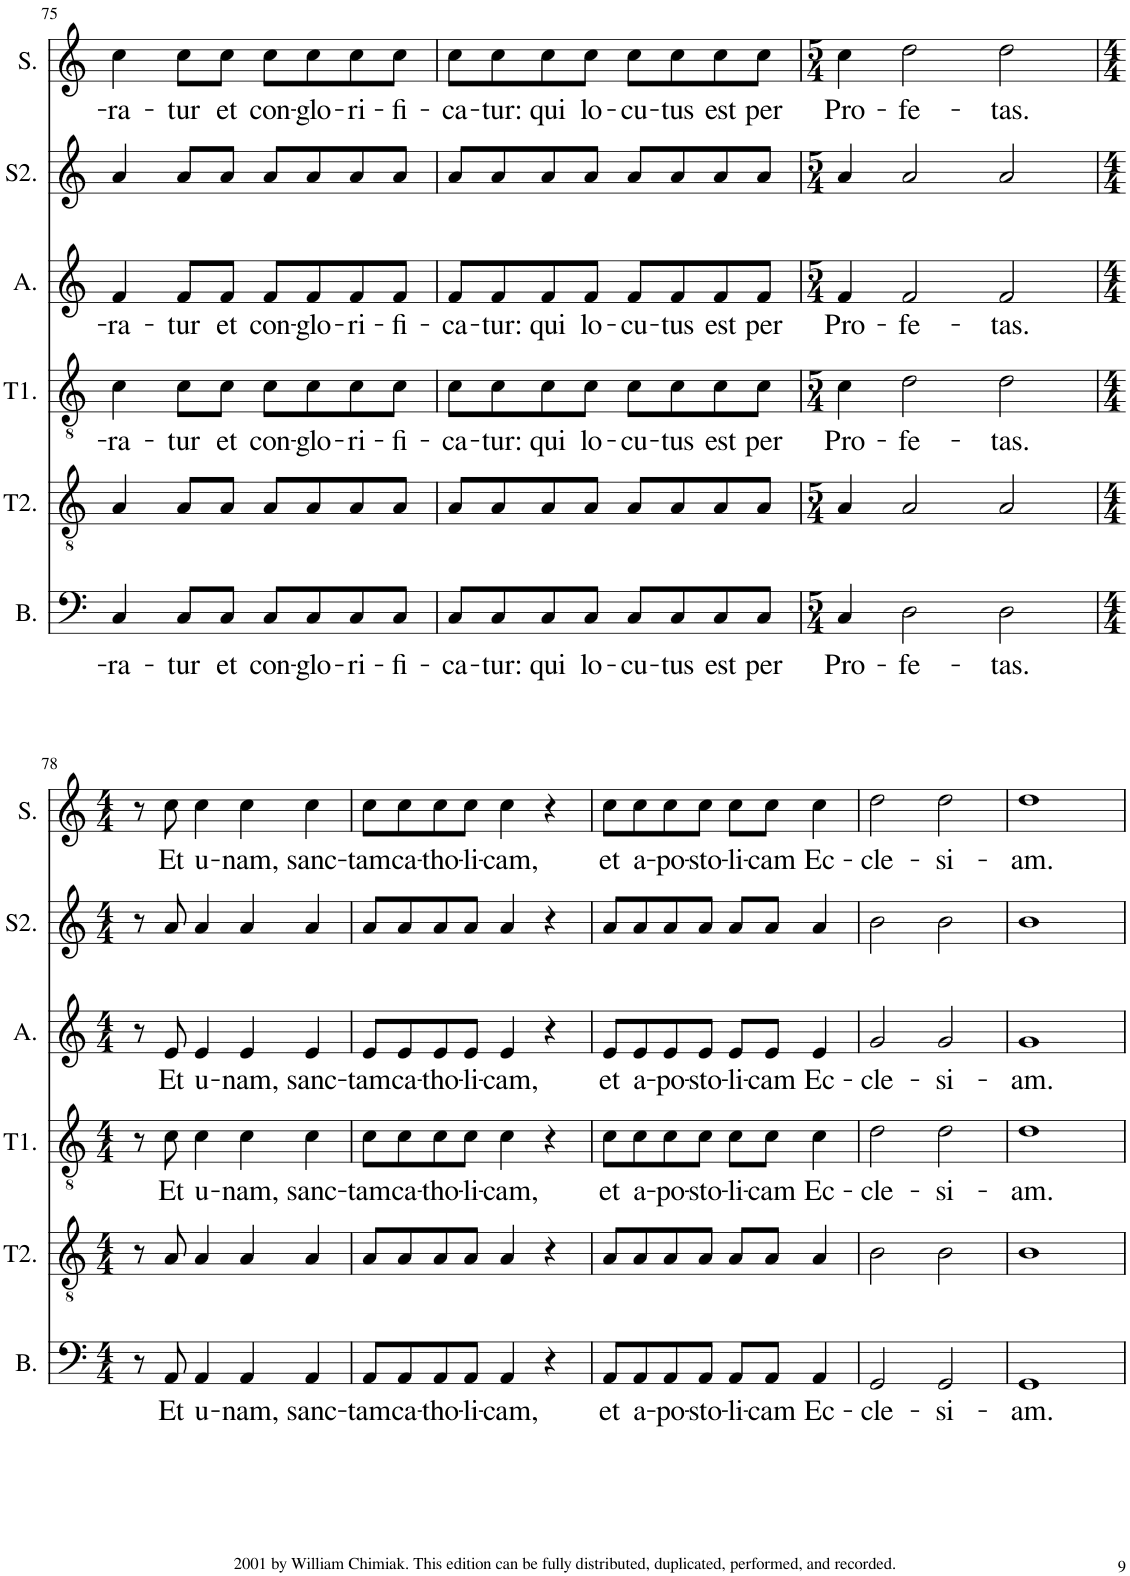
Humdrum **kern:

**kern	**text	**kern	**kern	**text	**kern	**text	**kern	**kern	**text
*part6	*part6	*part5	*part4	*part4	*part3	*part3	*part2	*part1	*part1
*staff6	*staff6	*staff5	*staff4	*staff4	*staff3	*staff3	*staff2	*staff1	*staff1
*I"Bass	*	*I"Tenor2	*I"Tenor1	*	*I"Alto	*	*I"Soprano2	*I"Soprano	*
*I'B.	*	*I'T2.	*I'T1.	*	*I'A.	*	*I'S2.	*I'S.	*
!!LO:PB:g=z
*clefF4	*	*clefGv2	*clefGv2	*	*clefG2	*	*clefG2	*clefG2	*
*k[]	*	*k[]	*k[]	*	*k[]	*	*k[]	*k[]	*
*M4/4	*	*M4/4	*M4/4	*	*M4/4	*	*M4/4	*M4/4	*
=75	=75	=75	=75	=75	=75	=75	=75	=75	=75
!	!LO:LY:b	!	!	!LO:LY:b	!	!LO:LY:b	!	!	!LO:LY:b
4C/	-ra-	4A/	4c\	-ra-	4f/	-ra-	4a/	4cc\	-ra-
!	!LO:LY:b	!	!	!LO:LY:b	!	!LO:LY:b	!	!	!LO:LY:b
8C/L	-tur	8A/L	8c\L	-tur	8f/L	-tur	8a/L	8cc\L	-tur
!	!LO:LY:b	!	!	!LO:LY:b	!	!LO:LY:b	!	!	!LO:LY:b
8C/J	et	8A/J	8c\J	et	8f/J	et	8a/J	8cc\J	et
!	!LO:LY:b	!	!	!LO:LY:b	!	!LO:LY:b	!	!	!LO:LY:b
8C/L	con-	8A/L	8c\L	con-	8f/L	con-	8a/L	8cc\L	con-
!	!LO:LY:b	!	!	!LO:LY:b	!	!LO:LY:b	!	!	!LO:LY:b
8C/	-glo-	8A/	8c\	-glo-	8f/	-glo-	8a/	8cc\	-glo-
!	!LO:LY:b	!	!	!LO:LY:b	!	!LO:LY:b	!	!	!LO:LY:b
8C/	-ri-	8A/	8c\	-ri-	8f/	-ri-	8a/	8cc\	-ri-
!	!LO:LY:b	!	!	!LO:LY:b	!	!LO:LY:b	!	!	!LO:LY:b
8C/J	-fi-	8A/J	8c\J	-fi-	8f/J	-fi-	8a/J	8cc\J	-fi-
=76	=76	=76	=76	=76	=76	=76	=76	=76	=76
!	!LO:LY:b	!	!	!LO:LY:b	!	!LO:LY:b	!	!	!LO:LY:b
8C/L	-ca-	8A/L	8c\L	-ca-	8f/L	-ca-	8a/L	8cc\L	-ca-
!	!LO:LY:b	!	!	!LO:LY:b	!	!LO:LY:b	!	!	!LO:LY:b
8C/	-tur:	8A/	8c\	-tur:	8f/	-tur:	8a/	8cc\	-tur:
!	!LO:LY:b	!	!	!LO:LY:b	!	!LO:LY:b	!	!	!LO:LY:b
8C/	qui	8A/	8c\	qui	8f/	qui	8a/	8cc\	qui
!	!LO:LY:b	!	!	!LO:LY:b	!	!LO:LY:b	!	!	!LO:LY:b
8C/J	lo-	8A/J	8c\J	lo-	8f/J	lo-	8a/J	8cc\J	lo-
!	!LO:LY:b	!	!	!LO:LY:b	!	!LO:LY:b	!	!	!LO:LY:b
8C/L	-cu-	8A/L	8c\L	-cu-	8f/L	-cu-	8a/L	8cc\L	-cu-
!	!LO:LY:b	!	!	!LO:LY:b	!	!LO:LY:b	!	!	!LO:LY:b
8C/	-tus	8A/	8c\	-tus	8f/	-tus	8a/	8cc\	-tus
!	!LO:LY:b	!	!	!LO:LY:b	!	!LO:LY:b	!	!	!LO:LY:b
8C/	est	8A/	8c\	est	8f/	est	8a/	8cc\	est
!	!LO:LY:b	!	!	!LO:LY:b	!	!LO:LY:b	!	!	!LO:LY:b
8C/J	per	8A/J	8c\J	per	8f/J	per	8a/J	8cc\J	per
=77	=77	=77	=77	=77	=77	=77	=77	=77	=77
*M5/4	*	*M5/4	*M5/4	*	*M5/4	*	*M5/4	*M5/4	*
!	!LO:LY:b	!	!	!LO:LY:b	!	!LO:LY:b	!	!	!LO:LY:b
4C/	Pro-	4A/	4c\	Pro-	4f/	Pro-	4a/	4cc\	Pro-
!	!LO:LY:b	!	!	!LO:LY:b	!	!LO:LY:b	!	!	!LO:LY:b
2D\	-fe-	2A/	2d\	-fe-	2f/	-fe-	2a/	2dd\	-fe-
!	!LO:LY:b	!	!	!LO:LY:b	!	!LO:LY:b	!	!	!LO:LY:b
2D\	-tas.	2A/	2d\	-tas.	2f/	-tas.	2a/	2dd\	-tas.
!!LO:LB:g=z
=78	=78	=78	=78	=78	=78	=78	=78	=78	=78
*M4/4	*	*M4/4	*M4/4	*	*M4/4	*	*M4/4	*M4/4	*
8r	.	8r	8r	.	8r	.	8r	8r	.
!	!LO:LY:b	!	!	!LO:LY:b	!	!LO:LY:b	!	!	!LO:LY:b
8AA/	Et	8A/	8c\	Et	8e/	Et	8a/	8cc\	Et
!	!LO:LY:b	!	!	!LO:LY:b	!	!LO:LY:b	!	!	!LO:LY:b
4AA/	u-	4A/	4c\	u-	4e/	u-	4a/	4cc\	u-
!	!LO:LY:b	!	!	!LO:LY:b	!	!LO:LY:b	!	!	!LO:LY:b
4AA/	-nam,	4A/	4c\	-nam,	4e/	-nam,	4a/	4cc\	-nam,
!	!LO:LY:b	!	!	!LO:LY:b	!	!LO:LY:b	!	!	!LO:LY:b
4AA/	sanc-	4A/	4c\	sanc-	4e/	sanc-	4a/	4cc\	sanc-
=79	=79	=79	=79	=79	=79	=79	=79	=79	=79
!	!LO:LY:b	!	!	!LO:LY:b	!	!LO:LY:b	!	!	!LO:LY:b
8AA/L	-tam	8A/L	8c\L	-tam	8e/L	-tam	8a/L	8cc\L	-tam
!	!LO:LY:b	!	!	!LO:LY:b	!	!LO:LY:b	!	!	!LO:LY:b
8AA/	ca-	8A/	8c\	ca-	8e/	ca-	8a/	8cc\	ca-
!	!LO:LY:b	!	!	!LO:LY:b	!	!LO:LY:b	!	!	!LO:LY:b
8AA/	-tho-	8A/	8c\	-tho-	8e/	-tho-	8a/	8cc\	-tho-
!	!LO:LY:b	!	!	!LO:LY:b	!	!LO:LY:b	!	!	!LO:LY:b
8AA/J	-li-	8A/J	8c\J	-li-	8e/J	-li-	8a/J	8cc\J	-li-
!	!LO:LY:b	!	!	!LO:LY:b	!	!LO:LY:b	!	!	!LO:LY:b
4AA/	-cam,	4A/	4c\	-cam,	4e/	-cam,	4a/	4cc\	-cam,
4r	.	4r	4r	.	4r	.	4r	4r	.
=80	=80	=80	=80	=80	=80	=80	=80	=80	=80
!	!LO:LY:b	!	!	!LO:LY:b	!	!LO:LY:b	!	!	!LO:LY:b
8AA/L	et	8A/L	8c\L	et	8e/L	et	8a/L	8cc\L	et
!	!LO:LY:b	!	!	!LO:LY:b	!	!LO:LY:b	!	!	!LO:LY:b
8AA/	a-	8A/	8c\	a-	8e/	a-	8a/	8cc\	a-
!	!LO:LY:b	!	!	!LO:LY:b	!	!LO:LY:b	!	!	!LO:LY:b
8AA/	-po-	8A/	8c\	-po-	8e/	-po-	8a/	8cc\	-po-
!	!LO:LY:b	!	!	!LO:LY:b	!	!LO:LY:b	!	!	!LO:LY:b
8AA/J	-sto-	8A/J	8c\J	-sto-	8e/J	-sto-	8a/J	8cc\J	-sto-
!	!LO:LY:b	!	!	!LO:LY:b	!	!LO:LY:b	!	!	!LO:LY:b
8AA/L	-li-	8A/L	8c\L	-li-	8e/L	-li-	8a/L	8cc\L	-li-
!	!LO:LY:b	!	!	!LO:LY:b	!	!LO:LY:b	!	!	!LO:LY:b
8AA/J	-cam	8A/J	8c\J	-cam	8e/J	-cam	8a/J	8cc\J	-cam
!	!LO:LY:b	!	!	!LO:LY:b	!	!LO:LY:b	!	!	!LO:LY:b
4AA/	Ec-	4A/	4c\	Ec-	4e/	Ec-	4a/	4cc\	Ec-
=81	=81	=81	=81	=81	=81	=81	=81	=81	=81
!	!LO:LY:b	!	!	!LO:LY:b	!	!LO:LY:b	!	!	!LO:LY:b
2GG/	-cle-	2B\	2d\	-cle-	2g/	-cle-	2b\	2dd\	-cle-
!	!LO:LY:b	!	!	!LO:LY:b	!	!LO:LY:b	!	!	!LO:LY:b
2GG/	-si-	2B\	2d\	-si-	2g/	-si-	2b\	2dd\	-si-
=82	=82	=82	=82	=82	=82	=82	=82	=82	=82
!	!LO:LY:b	!	!	!LO:LY:b	!	!LO:LY:b	!	!	!LO:LY:b
1GG	-am.	1B	1d	-am.	1g	-am.	1b	1dd	-am.
=	=	=	=	=	=	=	=	=	=
*-	*-	*-	*-	*-	*-	*-	*-	*-	*-
